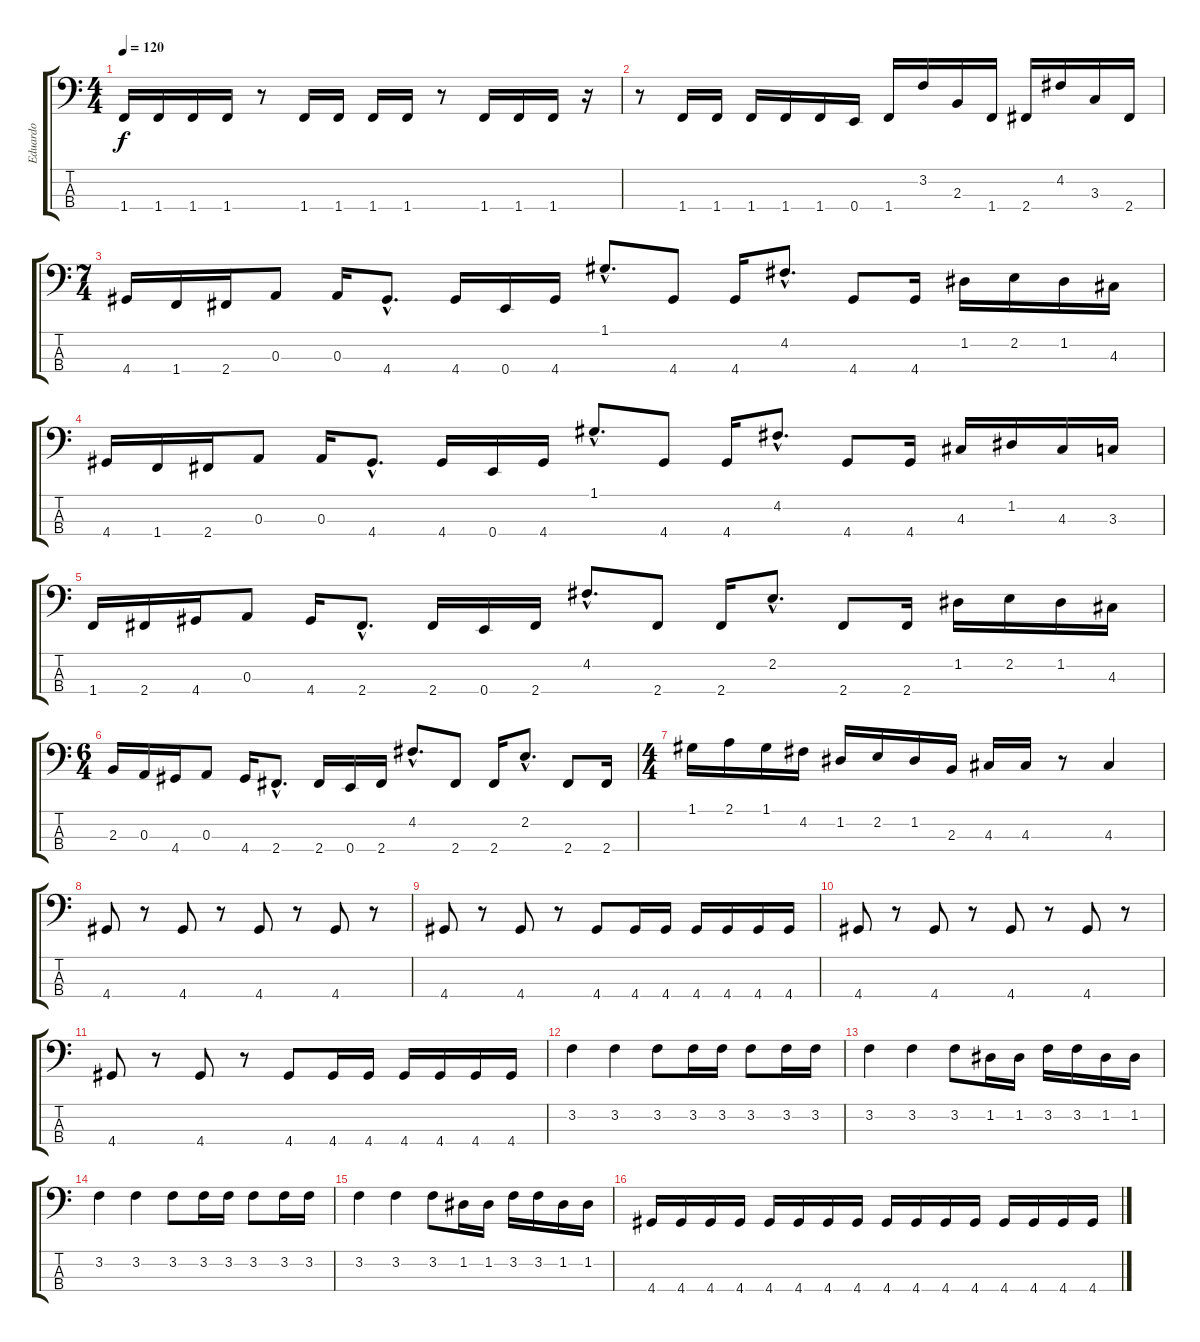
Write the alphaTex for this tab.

\track ("Eduardo" "Eduardo") {instrument electricbasspick}
\staff {score tabs}
\tuning (G2 D2 A1 E1) {hide}
\ts (4 4)
\tempo 120
\clef f4
\ks c
1.4.16{dy f} 1.4.16 1.4.16 1.4.16 r.8 1.4.16 1.4.16 1.4.16 1.4.16 r.8 1.4.16 1.4.16 1.4.16 r.16 |
r.8 1.4.16 1.4.16 1.4.16 1.4.16 1.4.16 0.4.16 1.4.16 3.2.16 2.3.16 1.4.16 2.4.16 4.2.16 3.3.16 2.4.16 |
\ts (7 4)
4.4.16 1.4.16 2.4.16 0.3.8 0.3.16 4.4{hac}.8{d} 4.4.16 0.4.16 4.4.16 1.1{hac}.8{d} 4.4.8 4.4.16 4.2{hac}.8{d} 4.4.8 4.4.16 1.2.16 2.2.16 1.2.16 4.3.16 |
4.4.16 1.4.16 2.4.16 0.3.8 0.3.16 4.4{hac}.8{d} 4.4.16 0.4.16 4.4.16 1.1{hac}.8{d} 4.4.8 4.4.16 4.2{hac}.8{d} 4.4.8 4.4.16 4.3.16 1.2.16 4.3.16 3.3.16 |
1.4.16 2.4.16 4.4.16 0.3.8 4.4.16 2.4{hac}.8{d} 2.4.16 0.4.16 2.4.16 4.2{hac}.8{d} 2.4.8 2.4.16 2.2{hac}.8{d} 2.4.8 2.4.16 1.2.16 2.2.16 1.2.16 4.3.16 |
\ts (6 4)
2.3.16 0.3.16 4.4.16 0.3.8 4.4.16 2.4{hac}.8{d} 2.4.16 0.4.16 2.4.16 4.2{hac}.8{d} 2.4.8 2.4.16 2.2{hac}.8{d} 2.4.8 2.4.16 |
\ts (4 4)
1.1.16 2.1.16 1.1.16 4.2.16 1.2.16 2.2.16 1.2.16 2.3.16 4.3.16 4.3.16 r.8 4.3.4 |
4.4.8 r.8 4.4.8 r.8 4.4.8 r.8 4.4.8 r.8 |
4.4.8 r.8 4.4.8 r.8 4.4.8 4.4.16 4.4.16 4.4.16 4.4.16 4.4.16 4.4.16 |
4.4.8 r.8 4.4.8 r.8 4.4.8 r.8 4.4.8 r.8 |
4.4.8 r.8 4.4.8 r.8 4.4.8 4.4.16 4.4.16 4.4.16 4.4.16 4.4.16 4.4.16 |
3.2.4 3.2.4 3.2.8 3.2.16 3.2.16 3.2.8 3.2.16 3.2.16 |
3.2.4 3.2.4 3.2.8 1.2.16 1.2.16 3.2.16 3.2.16 1.2.16 1.2.16 |
3.2.4 3.2.4 3.2.8 3.2.16 3.2.16 3.2.8 3.2.16 3.2.16 |
3.2.4 3.2.4 3.2.8 1.2.16 1.2.16 3.2.16 3.2.16 1.2.16 1.2.16 |
4.4.16 4.4.16 4.4.16 4.4.16 4.4.16 4.4.16 4.4.16 4.4.16 4.4.16 4.4.16 4.4.16 4.4.16 4.4.16 4.4.16 4.4.16 4.4.16
